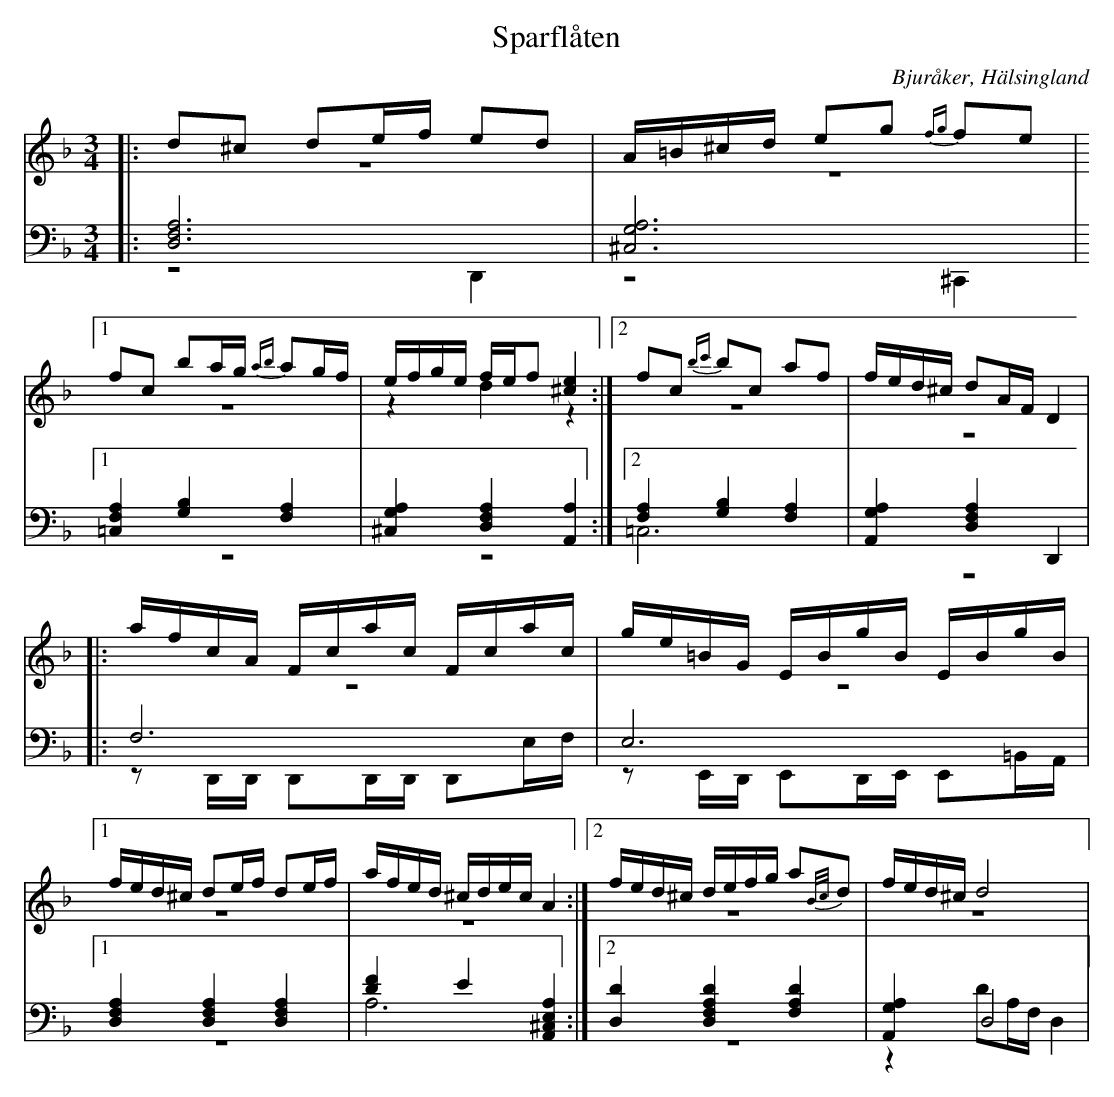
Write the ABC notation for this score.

X:1
T: Sparflåten
O: Bjuråker, Hälsingland
M: 3/4
L: 1/8
K: Dm
V:1
V:2 merge
V:3
V:4 merge
V:1
|:d^c de/f/ ed|A/=B/^c/d/ eg {fg}fe|1 fc ba/g/ {ab}ag/f/| e/f/g/e/ f/e/f [^c2e2]:|2 fc {bc'}bc af|f/e/d/^c/ dA/F/ D2|
|:a/f/c/A/  F/c/a/c/ F/c/a/c/|g/e/=B/G/  E/B/g/B/  E/B/g/B/|1 f/e/d/^c/ de/f/ de/f/|a/f/e/d/ ^c/d/e/c/ A2:|2 f/e/d/^c/ d/e/f/g/ a{B/c/}d|f/e/d/^c/ d4|
V:2
|:z6|z6|1 z6|z2 d2 z2:|2 z6|z6|
|:z6|z6|1 z6|z6:|2 z6|z6|
V:3 clef=bass
|:[D,6F,6A,6]|[^C,6G,6A,6]|1 [=C,2F,2A,2] [G,2B,2] [F,2A,2]|[^C,2G,2A,2] [D,2F,2A,2] [A,,2A,2]:|2 [F,2A,2] [G,2B,2] [F,2A,2]|[A,,2G,2A,2] [D,2F,2A,2] D,,2|
|:F,6|E,6|1 [D,2F,2A,2] [D,2F,2A,2] [D,2F,2A,2]|[D2F2] E2 [A,,2^C,2E,2A,2]:|2 [D,2D2] [D,2F,2A,2D2] [F,2A,2D2]|[A,,2G,2A,2] D,4|
V:4 clef=bass
|:z4 D,,2|z4 ^C,,2|1 z6|z6:|2 =C,6|z6|
|:zD,,/D,,/ D,,D,,/D,,/ D,,E,/F,/|zE,,/D,,/ E,,D,,/E,,/ E,,=B,,/A,,/|1 z6|A,6:|2 z6|z2 DA,/F,/ D,2|
